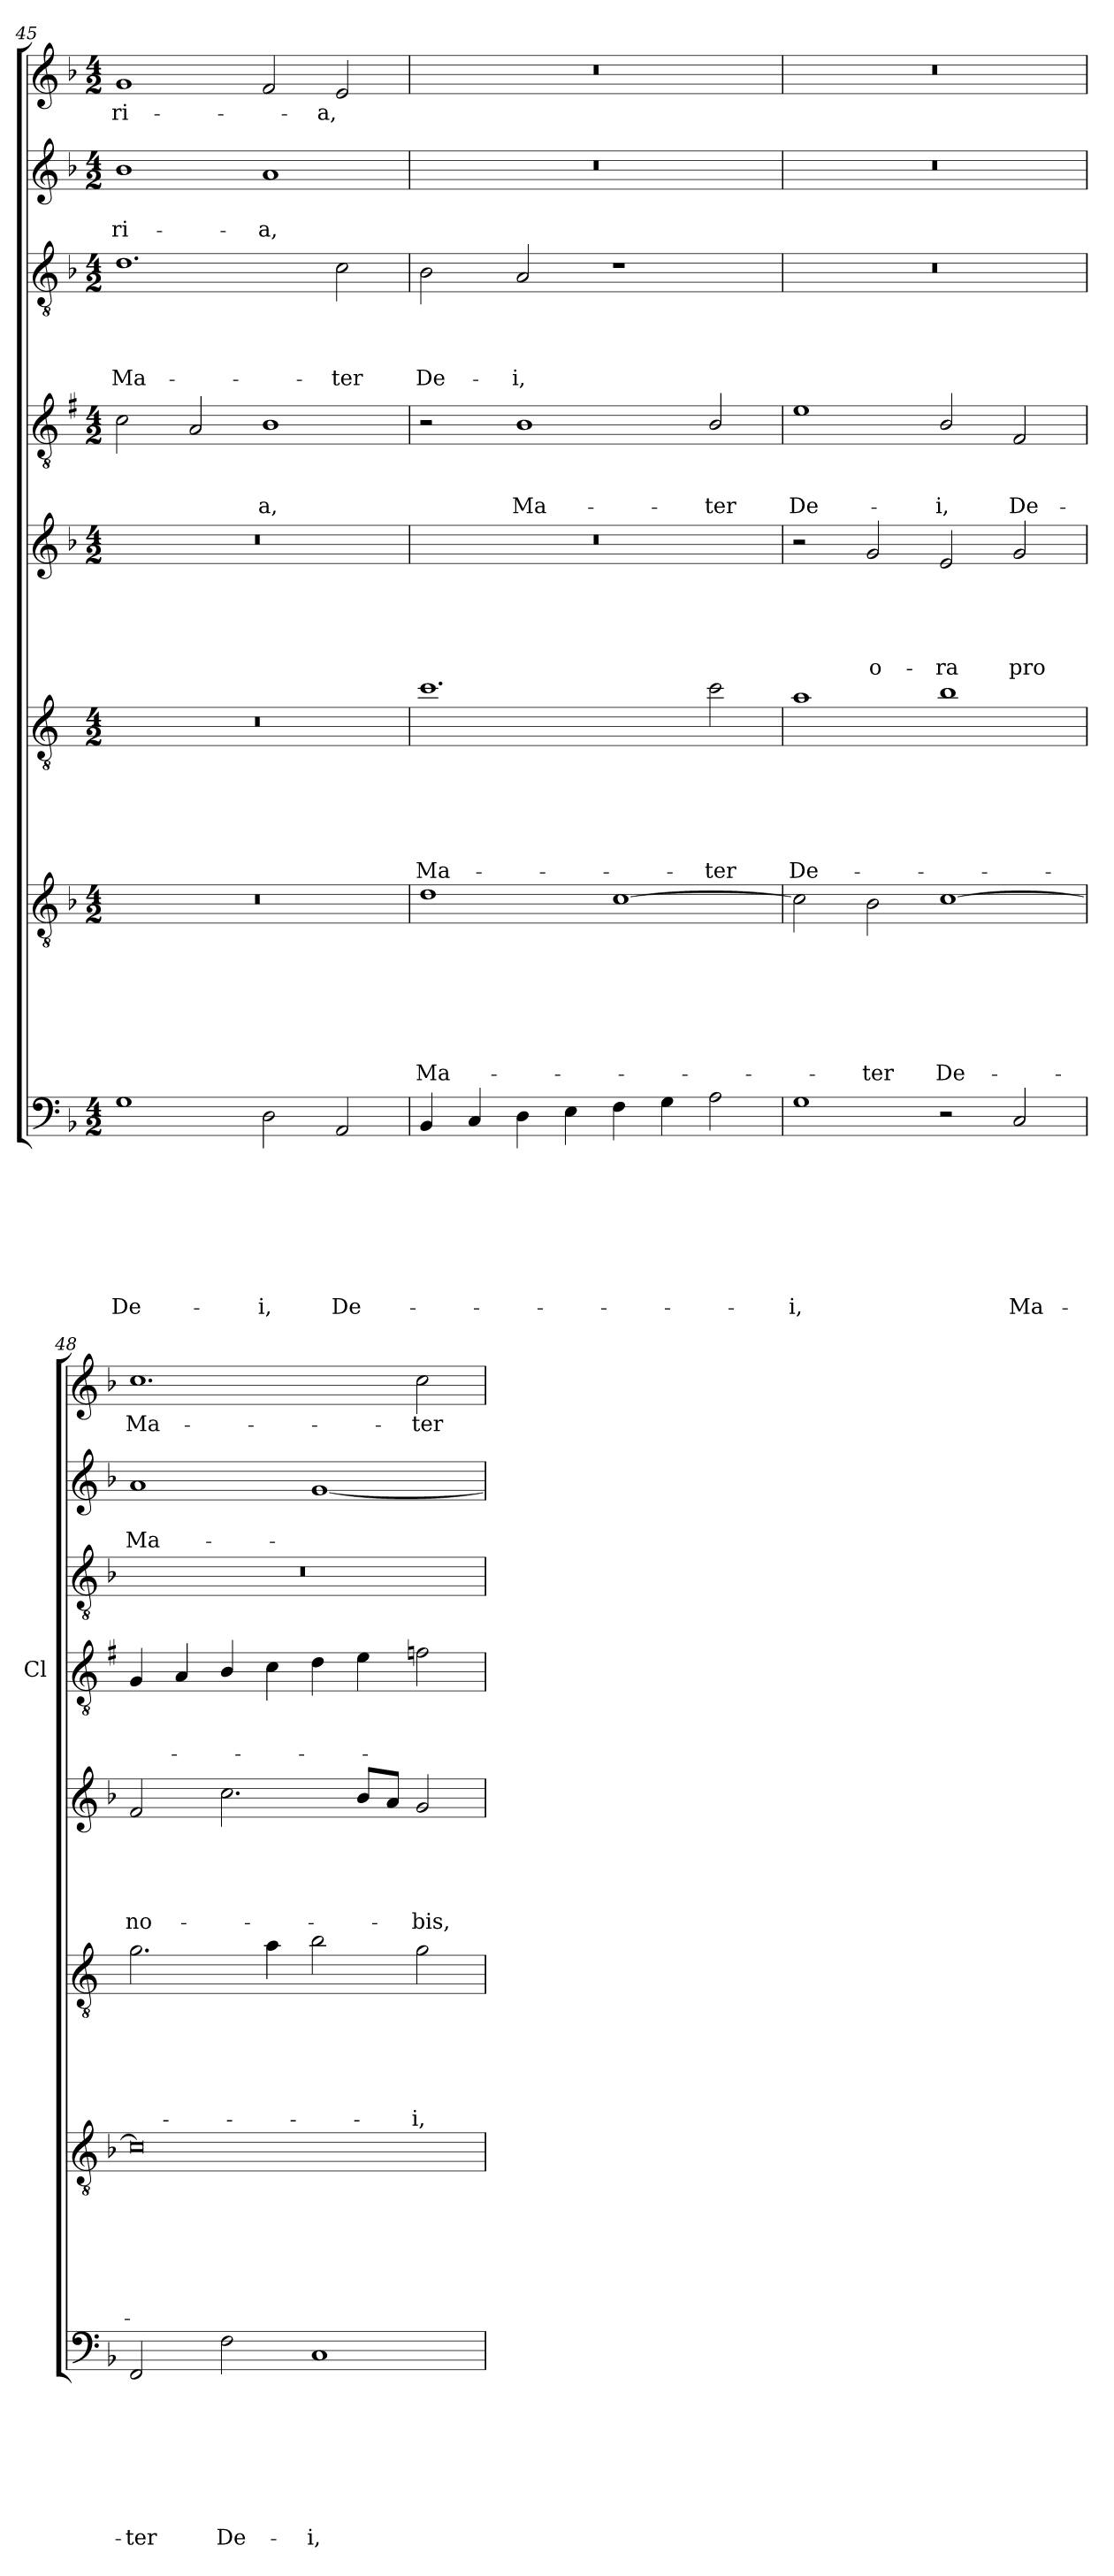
**kern	**text	**text	**text	**text	**text	**text	**text	**text	**kern	**text	**text	**text	**text	**text	**text	**text	**kern	**text	**text	**text	**text	**text	**text	**kern	**text	**text	**text	**text	**text	**kern	**text	**text	**text	**kern	**text	**text	**text	**text	**kern	**text	**text	**kern	**text
*part8	*part8	*part8	*part8	*part8	*part8	*part8	*part8	*part8	*part7	*part7	*part7	*part7	*part7	*part7	*part7	*part7	*part6	*part6	*part6	*part6	*part6	*part6	*part6	*part5	*part5	*part5	*part5	*part5	*part5	*part4	*part4	*part4	*part4	*part3	*part3	*part3	*part3	*part3	*part2	*part2	*part2	*part1	*part1
*staff8	*staff8	*staff8	*staff8	*staff8	*staff8	*staff8	*staff8	*staff8	*staff7	*staff7	*staff7	*staff7	*staff7	*staff7	*staff7	*staff7	*staff6	*staff6	*staff6	*staff6	*staff6	*staff6	*staff6	*staff5	*staff5	*staff5	*staff5	*staff5	*staff5	*staff4	*staff4	*staff4	*staff4	*staff3	*staff3	*staff3	*staff3	*staff3	*staff2	*staff2	*staff2	*staff1	*staff1
*	*	*	*	*	*	*	*	*	*	*	*	*	*	*	*	*	*	*	*	*	*	*	*	*	*	*	*	*	*	*I'Cl	*	*	*	*	*	*	*	*	*	*	*	*	*
!!LO:PB:g=z
*clefF4	*	*	*	*	*	*	*	*	*clefGv2	*	*	*	*	*	*	*	*clefGv2	*	*	*	*	*	*	*clefG2	*	*	*	*	*	*clefGv2	*	*	*	*clefGv2	*	*	*	*	*clefG2	*	*	*clefG2	*
*	*	*	*	*	*	*	*	*	*	*	*	*	*	*	*	*	*ITrd4c7	*	*	*	*	*	*	*	*	*	*	*	*	*ITrd1c2	*	*	*	*	*	*	*	*	*	*	*	*	*
*k[b-]	*	*	*	*	*	*	*	*	*k[b-]	*	*	*	*	*	*	*	*k[b-]	*	*	*	*	*	*	*k[b-]	*	*	*	*	*	*k[b-]	*	*	*	*k[b-]	*	*	*	*	*k[b-]	*	*	*k[b-]	*
*F:	*	*	*	*	*	*	*	*	*F:	*	*	*	*	*	*	*	*F:	*	*	*	*	*	*	*F:	*	*	*	*	*	*F:	*	*	*	*F:	*	*	*	*	*F:	*	*	*F:	*
*M4/2	*	*	*	*	*	*	*	*	*M4/2	*	*	*	*	*	*	*	*M4/2	*	*	*	*	*	*	*M4/2	*	*	*	*	*	*M4/2	*	*	*	*M4/2	*	*	*	*	*M4/2	*	*	*M4/2	*
=45	=45	=45	=45	=45	=45	=45	=45	=45	=45	=45	=45	=45	=45	=45	=45	=45	=45	=45	=45	=45	=45	=45	=45	=45	=45	=45	=45	=45	=45	=45	=45	=45	=45	=45	=45	=45	=45	=45	=45	=45	=45	=45	=45
!	!	!	!	!	!	!	!	!LO:LY:b	!	!	!	!	!	!	!	!	!	!	!	!	!	!	!	!	!	!	!	!	!	!	!	!	!	!	!	!	!	!LO:LY:b	!	!	!LO:LY:b	!	!LO:LY:b
1G	.	.	.	.	.	.	.	De-	0r	.	.	.	.	.	.	.	0r	.	.	.	.	.	.	0r	.	.	.	.	.	2B-\	.	.	.	1.d	.	.	.	Ma-	1b-	.	-ri-	1g	-ri-
.	.	.	.	.	.	.	.	.	.	.	.	.	.	.	.	.	.	.	.	.	.	.	.	.	.	.	.	.	.	2G/	.	.	.	.	.	.	.	.	.	.	.	.	.
!	!	!	!	!	!	!	!	!LO:LY:b	!	!	!	!	!	!	!	!	!	!	!	!	!	!	!	!	!	!	!	!	!	!	!	!	!LO:LY:b	!	!	!	!	!	!	!	!LO:LY:b	!	!
2D\	.	.	.	.	.	.	.	-i,	.	.	.	.	.	.	.	.	.	.	.	.	.	.	.	.	.	.	.	.	.	1A	.	.	-a,	.	.	.	.	.	1a	.	-a,	2f/	.
!	!	!	!	!	!	!	!	!LO:LY:b	!	!	!	!	!	!	!	!	!	!	!	!	!	!	!	!	!	!	!	!	!	!	!	!	!	!	!	!	!	!LO:LY:b	!	!	!	!	!LO:LY:b
2AA/	.	.	.	.	.	.	.	De-	.	.	.	.	.	.	.	.	.	.	.	.	.	.	.	.	.	.	.	.	.	.	.	.	.	2c\	.	.	.	-ter	.	.	.	2e/	-a,
=46	=46	=46	=46	=46	=46	=46	=46	=46	=46	=46	=46	=46	=46	=46	=46	=46	=46	=46	=46	=46	=46	=46	=46	=46	=46	=46	=46	=46	=46	=46	=46	=46	=46	=46	=46	=46	=46	=46	=46	=46	=46	=46	=46
!	!	!	!	!	!	!	!	!	!	!	!	!	!	!	!	!LO:LY:b	!	!	!	!	!	!	!LO:LY:b	!	!	!	!	!	!	!	!	!	!	!	!	!	!	!LO:LY:b	!	!	!	!	!
4BB-/	.	.	.	.	.	.	.	.	1d	.	.	.	.	.	.	Ma-	1.f	.	.	.	.	.	Ma-	0r	.	.	.	.	.	2r	.	.	.	2B-\	.	.	.	De-	0r	.	.	0r	.
4C/	.	.	.	.	.	.	.	.	.	.	.	.	.	.	.	.	.	.	.	.	.	.	.	.	.	.	.	.	.	.	.	.	.	.	.	.	.	.	.	.	.	.	.
!	!	!	!	!	!	!	!	!	!	!	!	!	!	!	!	!	!	!	!	!	!	!	!	!	!	!	!	!	!	!	!	!	!LO:LY:b	!	!	!	!	!LO:LY:b	!	!	!	!	!
4D\	.	.	.	.	.	.	.	.	.	.	.	.	.	.	.	.	.	.	.	.	.	.	.	.	.	.	.	.	.	1A	.	.	Ma-	2A/	.	.	.	-i,	.	.	.	.	.
4E\	.	.	.	.	.	.	.	.	.	.	.	.	.	.	.	.	.	.	.	.	.	.	.	.	.	.	.	.	.	.	.	.	.	.	.	.	.	.	.	.	.	.	.
4F\	.	.	.	.	.	.	.	.	[1c	.	.	.	.	.	.	.	.	.	.	.	.	.	.	.	.	.	.	.	.	.	.	.	.	1r	.	.	.	.	.	.	.	.	.
4G\	.	.	.	.	.	.	.	.	.	.	.	.	.	.	.	.	.	.	.	.	.	.	.	.	.	.	.	.	.	.	.	.	.	.	.	.	.	.	.	.	.	.	.
!	!	!	!	!	!	!	!	!	!	!	!	!	!	!	!	!	!	!	!	!	!	!	!LO:LY:b	!	!	!	!	!	!	!	!	!	!LO:LY:b	!	!	!	!	!	!	!	!	!	!
2A\	.	.	.	.	.	.	.	.	.	.	.	.	.	.	.	.	2f\	.	.	.	.	.	-ter	.	.	.	.	.	.	2A/	.	.	-ter	.	.	.	.	.	.	.	.	.	.
=47	=47	=47	=47	=47	=47	=47	=47	=47	=47	=47	=47	=47	=47	=47	=47	=47	=47	=47	=47	=47	=47	=47	=47	=47	=47	=47	=47	=47	=47	=47	=47	=47	=47	=47	=47	=47	=47	=47	=47	=47	=47	=47	=47
!	!	!	!	!	!	!	!	!LO:LY:b	!	!	!	!	!	!	!	!	!	!	!	!	!	!	!LO:LY:b	!	!	!	!	!	!	!	!	!	!LO:LY:b	!	!	!	!	!	!	!	!	!	!
1G	.	.	.	.	.	.	.	-i,	2c\]	.	.	.	.	.	.	.	1d	.	.	.	.	.	De-	2r	.	.	.	.	.	1d	.	.	De-	0r	.	.	.	.	0r	.	.	0r	.
!	!	!	!	!	!	!	!	!	!	!	!	!	!	!	!	!LO:LY:b	!	!	!	!	!	!	!	!	!	!	!	!	!LO:LY:b	!	!	!	!	!	!	!	!	!	!	!	!	!	!
.	.	.	.	.	.	.	.	.	2B-\	.	.	.	.	.	.	-ter	.	.	.	.	.	.	.	2g/	.	.	.	.	o-	.	.	.	.	.	.	.	.	.	.	.	.	.	.
!	!	!	!	!	!	!	!	!	!	!	!	!	!	!	!	!LO:LY:b	!	!	!	!	!	!	!	!	!	!	!	!	!LO:LY:b	!	!	!	!LO:LY:b	!	!	!	!	!	!	!	!	!	!
2r	.	.	.	.	.	.	.	.	[1c	.	.	.	.	.	.	De-	1e	.	.	.	.	.	.	2e/	.	.	.	.	-ra	2A/	.	.	-i,	.	.	.	.	.	.	.	.	.	.
!	!	!	!	!	!	!	!	!LO:LY:b	!	!	!	!	!	!	!	!	!	!	!	!	!	!	!	!	!	!	!	!	!LO:LY:b	!	!	!	!LO:LY:b	!	!	!	!	!	!	!	!	!	!
2C/	.	.	.	.	.	.	.	Ma-	.	.	.	.	.	.	.	.	.	.	.	.	.	.	.	2g/	.	.	.	.	pro	2E/	.	.	De-	.	.	.	.	.	.	.	.	.	.
=48	=48	=48	=48	=48	=48	=48	=48	=48	=48	=48	=48	=48	=48	=48	=48	=48	=48	=48	=48	=48	=48	=48	=48	=48	=48	=48	=48	=48	=48	=48	=48	=48	=48	=48	=48	=48	=48	=48	=48	=48	=48	=48	=48
!	!	!	!	!	!	!	!	!LO:LY:b	!	!	!	!	!	!	!	!	!	!	!	!	!	!	!	!	!	!	!	!	!LO:LY:b	!	!	!	!	!	!	!	!	!	!	!	!LO:LY:b	!	!LO:LY:b
2FF/	.	.	.	.	.	.	.	-ter	0c]	.	.	.	.	.	.	.	2.c\	.	.	.	.	.	.	2f/	.	.	.	.	no-	4F/	.	.	.	0r	.	.	.	.	1a	.	Ma-	1.cc	Ma-
.	.	.	.	.	.	.	.	.	.	.	.	.	.	.	.	.	.	.	.	.	.	.	.	.	.	.	.	.	.	4G/	.	.	.	.	.	.	.	.	.	.	.	.	.
!	!	!	!	!	!	!	!	!LO:LY:b	!	!	!	!	!	!	!	!	!	!	!	!	!	!	!	!	!	!	!	!	!	!	!	!	!	!	!	!	!	!	!	!	!	!	!
2F\	.	.	.	.	.	.	.	De-	.	.	.	.	.	.	.	.	.	.	.	.	.	.	.	2.cc\	.	.	.	.	.	4A/	.	.	.	.	.	.	.	.	.	.	.	.	.
.	.	.	.	.	.	.	.	.	.	.	.	.	.	.	.	.	4d\	.	.	.	.	.	.	.	.	.	.	.	.	4B-\	.	.	.	.	.	.	.	.	.	.	.	.	.
!	!	!	!	!	!	!	!	!LO:LY:b	!	!	!	!	!	!	!	!	!	!	!	!	!	!	!	!	!	!	!	!	!	!	!	!	!	!	!	!	!	!	!	!	!	!	!
1C	.	.	.	.	.	.	.	-i,	.	.	.	.	.	.	.	.	2e\	.	.	.	.	.	.	.	.	.	.	.	.	4c\	.	.	.	.	.	.	.	.	[1g	.	.	.	.
.	.	.	.	.	.	.	.	.	.	.	.	.	.	.	.	.	.	.	.	.	.	.	.	8b-/L	.	.	.	.	.	4d\	.	.	.	.	.	.	.	.	.	.	.	.	.
.	.	.	.	.	.	.	.	.	.	.	.	.	.	.	.	.	.	.	.	.	.	.	.	8a/J	.	.	.	.	.	.	.	.	.	.	.	.	.	.	.	.	.	.	.
!	!	!	!	!	!	!	!	!	!	!	!	!	!	!	!	!	!	!	!	!	!	!	!LO:LY:b	!	!	!	!	!	!LO:LY:b	!	!	!	!	!	!	!	!	!	!	!	!	!	!LO:LY:b
.	.	.	.	.	.	.	.	.	.	.	.	.	.	.	.	.	2c\	.	.	.	.	.	-i,	2g/	.	.	.	.	-bis,	2e-X\	.	.	.	.	.	.	.	.	.	.	.	2cc\	-ter
=	=	=	=	=	=	=	=	=	=	=	=	=	=	=	=	=	=	=	=	=	=	=	=	=	=	=	=	=	=	=	=	=	=	=	=	=	=	=	=	=	=	=	=
*-	*-	*-	*-	*-	*-	*-	*-	*-	*-	*-	*-	*-	*-	*-	*-	*-	*-	*-	*-	*-	*-	*-	*-	*-	*-	*-	*-	*-	*-	*-	*-	*-	*-	*-	*-	*-	*-	*-	*-	*-	*-	*-	*-
